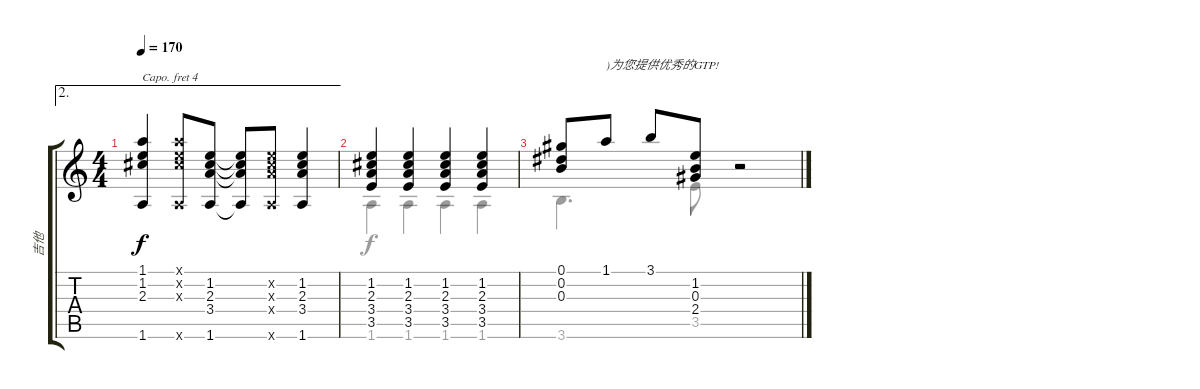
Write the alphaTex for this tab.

\track ("吉他" "吉他") {instrument distortionguitar}
\staff {score tabs}
\capo 4
\tuning (E4 B3 G3 D3 A2 E2) {hide}
\voice
\ae 2
\ts (4 4)
\tempo 170
\clef g2
\ks c
(1.1 1.2 2.3 1.6).4{dy f} (1.1{x} 1.2{x} 2.3{x} 1.6{x}).8 (1.2 2.3 3.4 1.6).8 (1.2{t} 2.3{t} 3.4{t} 1.6{t}).8 (1.2{x} 2.3{x} 3.4{x} 1.6{x}).8 (1.2 2.3 3.4 1.6).4 |
(1.2 2.3 3.4 3.5).4 (1.2 2.3 3.4 3.5).4 (1.2 2.3 3.4 3.5).4 (1.2 2.3 3.4 3.5).4 |
(0.1 0.2 0.3).8 1.1.8{txt ")为您提供优秀的GTP!"} 3.1.8 (1.2 0.3 2.4).8 r.2
\voice
\clef g2
\ottava regular
\simile none
\ks c
|
1.6.4 1.6.4 1.6.4 1.6.4 |
3.6.4{d} 3.5.8 r.2
